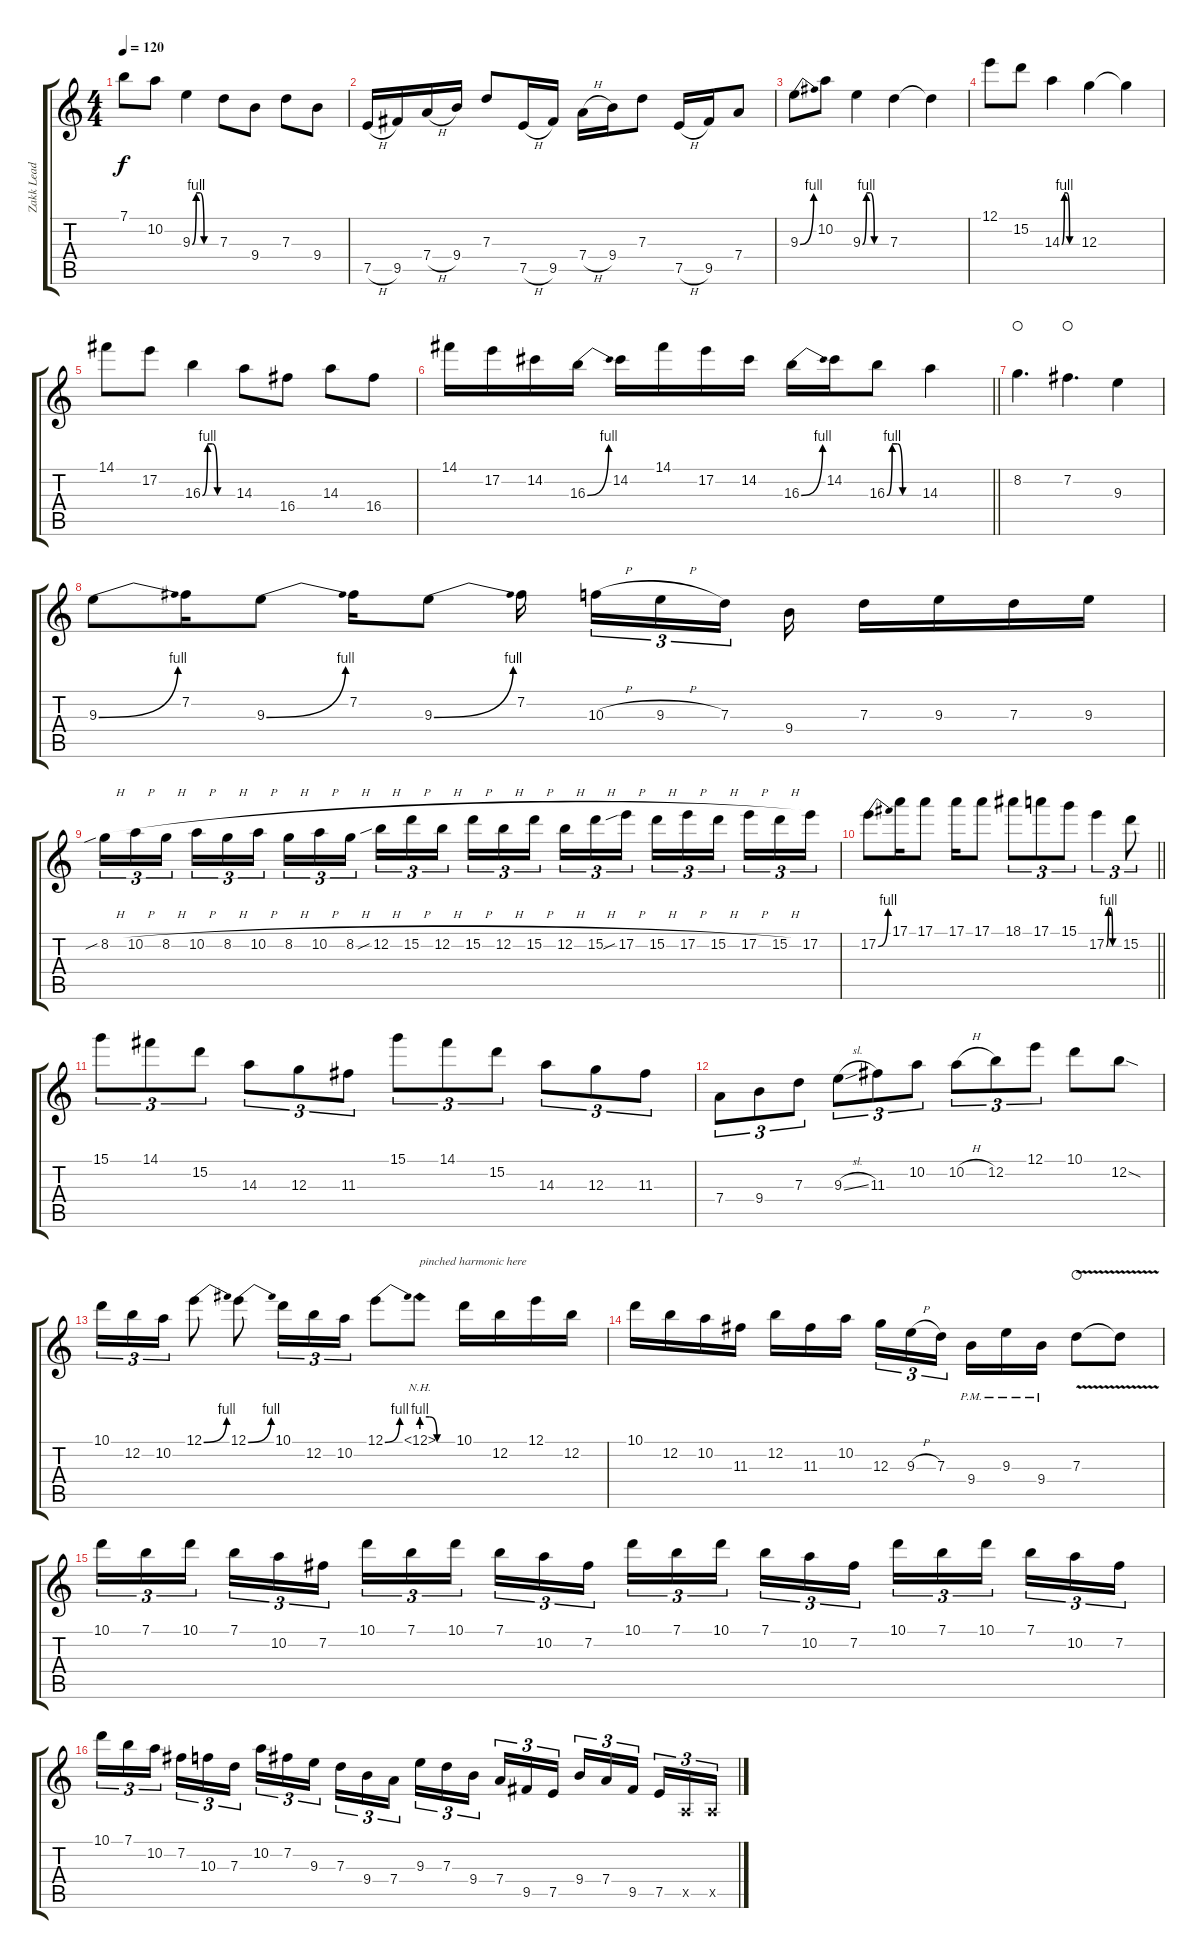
\track ("Zakk Lead Guitar" "Zakk Lead ") {instrument acousticguitarsteel}
\staff {score tabs}
\tuning (E4 B3 G3 D3 A2 E2) {hide}
\ts (4 4)
\tempo 120
\clef g2
\ks c
7.1.8{dy f} 10.2.8 9.3{be (custom 0 0 10 4 20 4 30 0 60 0)}.4 7.3.8 9.4.8 7.3.8 9.4.8 |
7.5{h}.16 9.5.16 7.4{h}.16 9.4.16 7.3.8 7.5{h}.16 9.5.16 7.4{h}.16 9.4.16 7.3.8 7.5{h}.16 9.5.16 7.4.8 |
9.3{be (bend 0 0 60 4)}.8 10.2.8 9.3{be (custom 0 0 10 4 20 4 30 0 60 0)}.4 7.3.4 7.3{t}.4 |
12.1.8 15.2.8 14.3{be (custom 0 0 10 4 20 4 30 0 60 0)}.4 12.3.4 12.3{t}.4 |
14.1.8 17.2.8 16.3{be (custom 0 0 10 4 20 4 30 0 60 0)}.4 14.3.8 16.4.8 14.3.8 16.4.8 |
\barLineRight lightlight
14.1.16 17.2.16 14.2.16 16.3{be (bend 0 0 60 4)}.16 14.2.16 14.1.16 17.2.16 14.2.16 16.3{be (bend 0 0 60 4)}.16 14.2.16 16.3{be (custom 0 0 10 4 20 4 30 0 60 0)}.8 14.3.4 |
8.2.4{d instrument distortionguitar waho} 7.2.4{d waho} 9.3.4 |
9.3{be (bend 0 0 60 4)}.8 7.2.16 9.3{be (bend 0 0 60 4)}.8 7.2.16 9.3{be (bend 0 0 60 4)}.8 7.2.16{beam splitsecondary} 10.3{h}.16{tu (3 2)} 9.3{h}.16{tu (3 2)} 7.3.16{tu (3 2) beam splitsecondary} 9.4.16 7.3.16 9.3.16 7.3.16 9.3.16 |
8.2{sib h}.16{tu (3 2)} 10.2{h}.16{tu (3 2)} 8.2{h}.16{tu (3 2) beam splitsecondary} 10.2{h}.16{tu (3 2)} 8.2{h}.16{tu (3 2)} 10.2{h}.16{tu (3 2)} 8.2{h}.16{tu (3 2)} 10.2{h}.16{tu (3 2)} 8.2{h}.16{tu (3 2) beam splitsecondary} 12.2{sib h}.16{tu (3 2)} 15.2{h}.16{tu (3 2)} 12.2{h}.16{tu (3 2)} 15.2{h}.16{tu (3 2)} 12.2{h}.16{tu (3 2)} 15.2{h}.16{tu (3 2) beam splitsecondary} 12.2{h}.16{tu (3 2)} 15.2{h}.16{tu (3 2)} 17.2{sib h}.16{tu (3 2)} 15.2{h}.16{tu (3 2)} 17.2{h}.16{tu (3 2)} 15.2{h}.16{tu (3 2) beam splitsecondary} 17.2{h}.16{tu (3 2)} 15.2{h}.16{tu (3 2)} 17.2.16{tu (3 2)} |
\barLineRight lightlight
17.2{be (bend 0 0 60 4)}.8 17.1.16 17.1.8 17.1.16 17.1.8 18.1.8{tu (3 2)} 17.1.8{tu (3 2)} 15.1.8{tu (3 2)} 17.2{be (custom 0 0 10 4 20 4 30 0 60 0)}.4{tu (3 2)} 15.2.8{tu (3 2)} |
15.1.8{tu (3 2)} 14.1.8{tu (3 2)} 15.2.8{tu (3 2)} 14.3.8{tu (3 2)} 12.3.8{tu (3 2)} 11.3.8{tu (3 2)} 15.1.8{tu (3 2)} 14.1.8{tu (3 2)} 15.2.8{tu (3 2)} 14.3.8{tu (3 2)} 12.3.8{tu (3 2)} 11.3.8{tu (3 2)} |
7.4.8{tu (3 2)} 9.4.8{tu (3 2)} 7.3.8{tu (3 2)} 9.3{sl}.8{tu (3 2)} 11.3.8{tu (3 2)} 10.2.8{tu (3 2)} 10.2{h}.8{tu (3 2)} 12.2.8{tu (3 2)} 12.1.8{tu (3 2)} 10.1.8 12.2{sod}.8 |
10.1.16{tu (3 2)} 12.2.16{tu (3 2)} 10.2.16{tu (3 2)} 12.1{be (bend 0 0 60 4)}.8 12.1{be (bend 0 0 60 4)}.8 10.1.16{tu (3 2)} 12.2.16{tu (3 2)} 10.2.16{tu (3 2)} 12.1{be (bend 0 0 60 4)}.8 12.1{be (custom 0 4 15 4 30 0 60 0) nh}.8{txt "pinched harmonic here"} 10.1.16 12.2.16 12.1.16 12.2.16 |
10.1.16 12.2.16 10.2.16 11.3.16 12.2.16 11.3.16 10.2.16{beam splitsecondary} 12.3.16{tu (3 2)} 9.3{h}.16{tu (3 2)} 7.3.16{tu (3 2) beam splitsecondary} 9.4{pm}.16 9.3{pm}.16 9.4{pm}.16 7.3{v}.8{waho} 7.3{t}.8 |
10.1.16{tu (3 2)} 7.1.16{tu (3 2)} 10.1.16{tu (3 2) beam splitsecondary} 7.1.16{tu (3 2)} 10.2.16{tu (3 2)} 7.2.16{tu (3 2)} 10.1.16{tu (3 2)} 7.1.16{tu (3 2)} 10.1.16{tu (3 2) beam splitsecondary} 7.1.16{tu (3 2)} 10.2.16{tu (3 2)} 7.2.16{tu (3 2)} 10.1.16{tu (3 2)} 7.1.16{tu (3 2)} 10.1.16{tu (3 2) beam splitsecondary} 7.1.16{tu (3 2)} 10.2.16{tu (3 2)} 7.2.16{tu (3 2)} 10.1.16{tu (3 2)} 7.1.16{tu (3 2)} 10.1.16{tu (3 2) beam splitsecondary} 7.1.16{tu (3 2)} 10.2.16{tu (3 2)} 7.2.16{tu (3 2)} |
10.1.16{tu (3 2)} 7.1.16{tu (3 2)} 10.2.16{tu (3 2) beam splitsecondary} 7.2.16{tu (3 2)} 10.3.16{tu (3 2)} 7.3.16{tu (3 2)} 10.2.16{tu (3 2)} 7.2.16{tu (3 2)} 9.3.16{tu (3 2) beam splitsecondary} 7.3.16{tu (3 2)} 9.4.16{tu (3 2)} 7.4.16{tu (3 2)} 9.3.16{tu (3 2)} 7.3.16{tu (3 2)} 9.4.16{tu (3 2) beam splitsecondary} 7.4.16{tu (3 2)} 9.5.16{tu (3 2)} 7.5.16{tu (3 2)} 9.4.16{tu (3 2)} 7.4.16{tu (3 2)} 9.5.16{tu (3 2) beam splitsecondary} 7.5.16{tu (3 2)} 0.5{x}.16{tu (3 2)} 0.5{x}.16{tu (3 2)}
